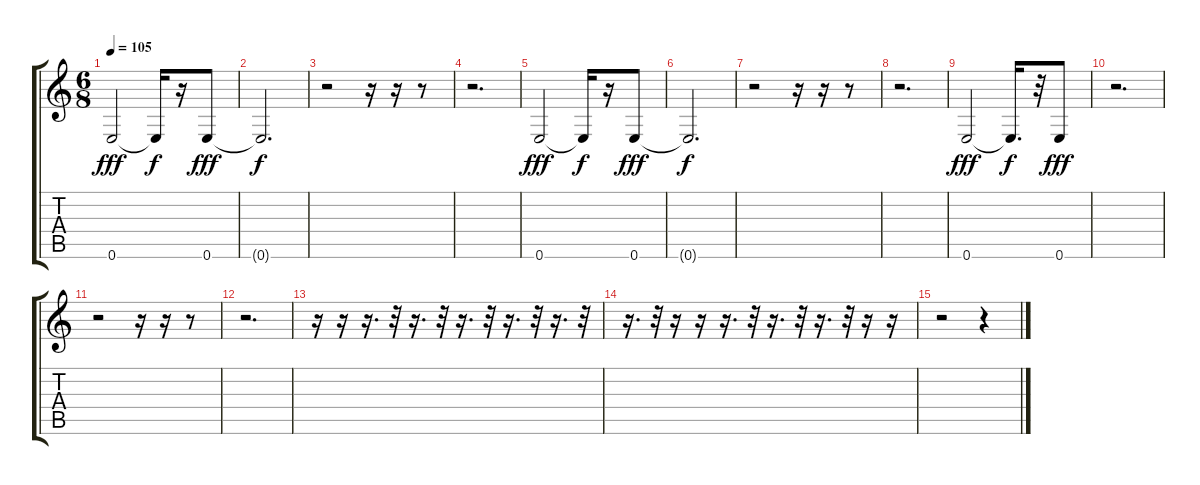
\track "" {instrument electricguitarjazz}
\staff {score tabs}
\tuning (E4 B3 G3 D3 A2 E2) {hide}
\ts (6 8)
\tempo 105
\clef g2
\ks c
0.6.2{dy fff} 0.6{t}.16{dy f} r.16 0.6.8{dy fff} |
0.6{t}.2{d dy f} |
r.2 r.16 r.16 r.8 |
r.2{d} |
0.6.2{dy fff} 0.6{t}.16{dy f} r.16 0.6.8{dy fff} |
0.6{t}.2{d dy f} |
r.2 r.16 r.16 r.8 |
r.2{d} |
0.6.2{dy fff} 0.6{t}.16{d dy f} r.32 0.6.8{dy fff} |
r.2{d} |
r.2 r.16 r.16 r.8 |
r.2{d} |
r.16 r.16 r.16{d} r.32 r.16{d} r.32 r.16{d} r.32 r.16{d} r.32 r.16{d} r.32 |
r.16{d} r.32 r.16 r.16 r.16{d} r.32 r.16{d} r.32 r.16{d} r.32 r.16 r.16 |
r.2 r.4
